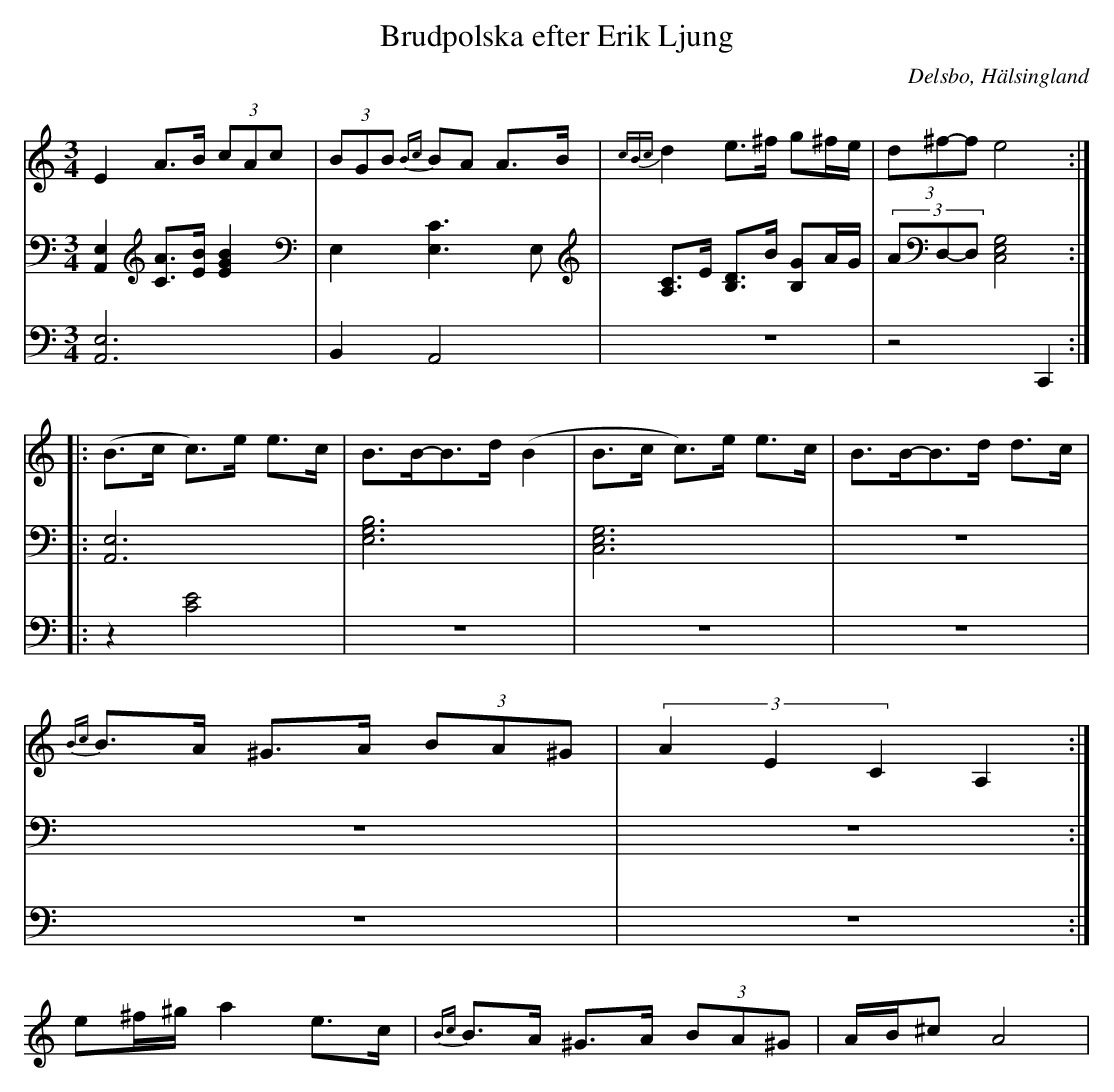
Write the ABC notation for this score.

X:1
T: Brudpolska efter Erik Ljung
Q: 105
O: Delsbo, Hälsingland
M: 3/4
L: 1/8
K: Am
V:1
V:2
V:3 Merge
V:1
E2 A>B (3cAc| (3BGB {Bc}BA A>B|{cBc}d2 e>^f g^f/e/|(3d^f-f e4 :|
|:(B>c c)>e e>c|B>B-B>d (B2|B>c c)>e e>c|B>B-B>d d>c|
{Bc}B>A ^G>A (3BA^G|(3A2E2C2 A,2:|
e^f/^g/ a2 e>c|{Bc}B>A ^G>A (3BA^G|A/B/^c A4|
V:2
[A,,2E,2] [AC]>[BE] [B2E2G2]|E,2 [C3E,3]E,|[A,C]>E [B,D]>B [B,G]A/G/|(3AD,-D, [E,4G,4C,4]:|
|:[A,,6E,6]|[E,6G,6B,6]|[E,6G,6C,6]|z6|
z6|z6:|
V:3
[A,,6E,6]|B,,2 A,,4|z6|z4 C,,2:|
|:z2 [C4E4]|z6|z6|z6|
z6|z6:|
